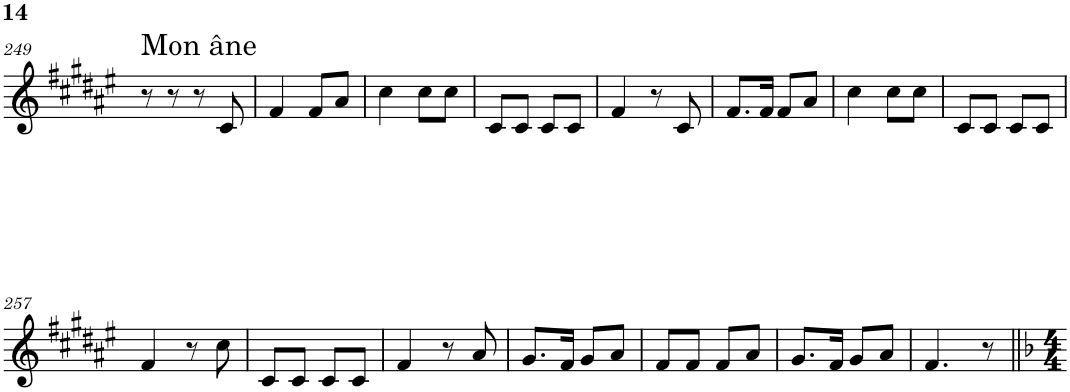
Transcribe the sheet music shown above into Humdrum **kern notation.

**kern
*part1
*staff1
*I"Clarinette
*I'Clar.
!!LO:PB:g=z
*clefG2
*Trd1c2
*k[f#c#g#d#a#e#]
*M2/4
=249
!LO:TX:a:t=Mon âne
8r
8r
8r
8c#/
=250
4f#/
8f#/L
8a#/J
=251
4cc#\
8cc#\L
8cc#\J
=252
8c#/L
8c#/J
8c#/L
8c#/J
=253
4f#/
8r
8c#/
=254
8.f#/L
16f#/Jk
8f#/L
8a#/J
=255
4cc#\
8cc#\L
8cc#\J
=256
8c#/L
8c#/J
8c#/L
8c#/J
!!LO:LB:g=z
=257
4f#/
8r
8cc#\
=258
8c#/L
8c#/J
8c#/L
8c#/J
=259
4f#/
8r
8a#/
=260
8.g#/L
16f#/Jk
8g#/L
8a#/J
=261
8f#/L
8f#/J
8f#/L
8a#/J
=262
8.g#/L
16f#/Jk
8g#/L
8a#/J
=263
4.f#/
8r
=||
*-
